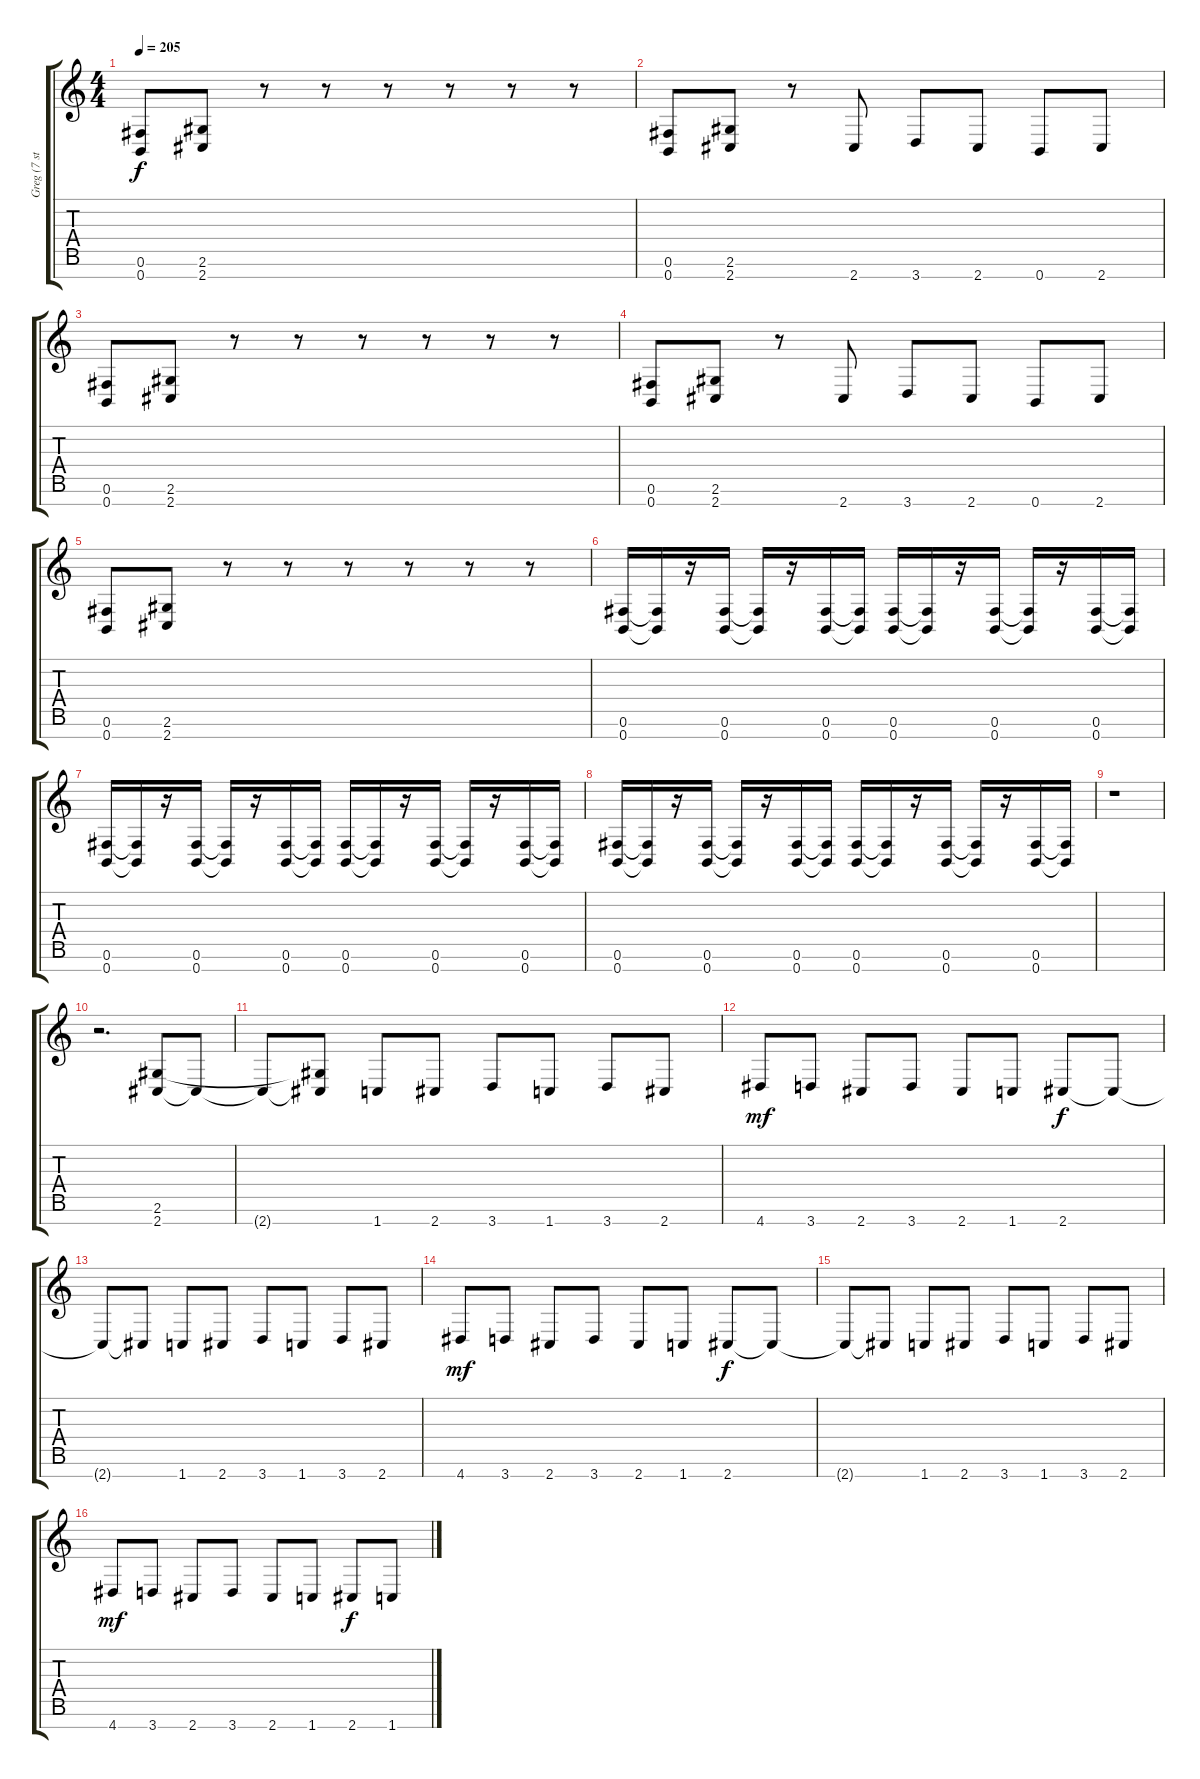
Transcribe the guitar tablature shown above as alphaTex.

\track ("Greg (7 strings)" "Greg (7 st") {instrument overdrivenguitar}
\staff {score tabs}
\tuning (Gb4 Db4 A3 E3 B2 Gb2 B1) {hide}
\ts (4 4)
\tempo 205
\clef g2
\ks c
(0.6 0.7).8{dy f} (2.6 2.7).8 r.8 r.8 r.8 r.8 r.8 r.8 |
(0.6 0.7).8 (2.6 2.7).8 r.8 2.7.8 3.7.8 2.7.8 0.7.8 2.7.8 |
(0.6 0.7).8 (2.6 2.7).8 r.8 r.8 r.8 r.8 r.8 r.8 |
(0.6 0.7).8 (2.6 2.7).8 r.8 2.7.8 3.7.8 2.7.8 0.7.8 2.7.8 |
(0.6 0.7).8 (2.6 2.7).8 r.8 r.8 r.8 r.8 r.8 r.8 |
(0.6 0.7).16 (0.6{t} 0.7{t}).16 r.16 (0.6 0.7).16 (0.6{t} 0.7{t}).16 r.16 (0.6 0.7).16 (0.6{t} 0.7{t}).16 (0.6 0.7).16 (0.6{t} 0.7{t}).16 r.16 (0.6 0.7).16 (0.6{t} 0.7{t}).16 r.16 (0.6 0.7).16 (0.6{t} 0.7{t}).16 |
(0.6 0.7).16 (0.6{t} 0.7{t}).16 r.16 (0.6 0.7).16 (0.6{t} 0.7{t}).16 r.16 (0.6 0.7).16 (0.6{t} 0.7{t}).16 (0.6 0.7).16 (0.6{t} 0.7{t}).16 r.16 (0.6 0.7).16 (0.6{t} 0.7{t}).16 r.16 (0.6 0.7).16 (0.6{t} 0.7{t}).16 |
(0.6 0.7).16 (0.6{t} 0.7{t}).16 r.16 (0.6 0.7).16 (0.6{t} 0.7{t}).16 r.16 (0.6 0.7).16 (0.6{t} 0.7{t}).16 (0.6 0.7).16 (0.6{t} 0.7{t}).16 r.16 (0.6 0.7).16 (0.6{t} 0.7{t}).16 r.16 (0.6 0.7).16 (0.6{t} 0.7{t}).16 |
r.1 |
r.2{d} (2.6 2.7).8 2.7{t}.8 |
2.7{t}.8 (2.6{t} 2.7{t}).8 1.7.8 2.7.8 3.7.8 1.7.8 3.7.8 2.7.8 |
4.7.8{dy mf} 3.7.8 2.7.8 3.7.8 2.7.8 1.7.8 2.7.8{dy f} 2.7{t}.8 |
2.7{t}.8 2.7{t}.8 1.7.8 2.7.8 3.7.8 1.7.8 3.7.8 2.7.8 |
4.7.8{dy mf} 3.7.8 2.7.8 3.7.8 2.7.8 1.7.8 2.7.8{dy f} 2.7{t}.8 |
2.7{t}.8 2.7{t}.8 1.7.8 2.7.8 3.7.8 1.7.8 3.7.8 2.7.8 |
4.7.8{dy mf} 3.7.8 2.7.8 3.7.8 2.7.8 1.7.8 2.7.8{dy f} 1.7.8
